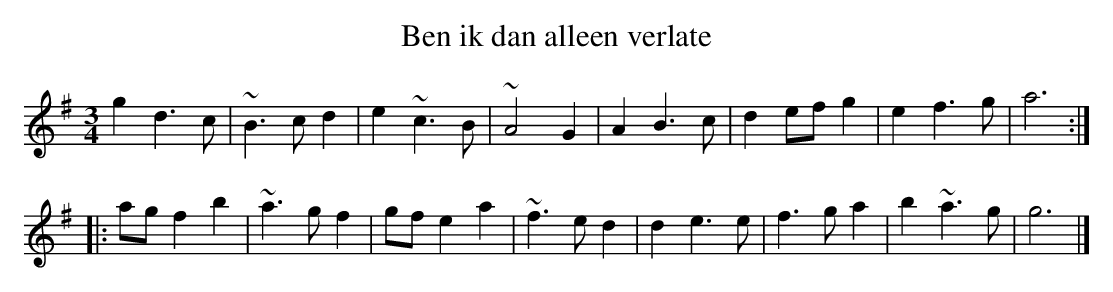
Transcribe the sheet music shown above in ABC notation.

X:1
T:Ben ik dan alleen verlate
M:3/4
K:Gmaj
g2d3c|~B3cd2|e2~c3B|~A4G2|A2B3c|d2efg2|e2f3g|a6:|
|:agf2b2|~a3gf2|gfe2a2|~f3ed2|d2e3e|f3ga2|b2~a3g|g6|]
